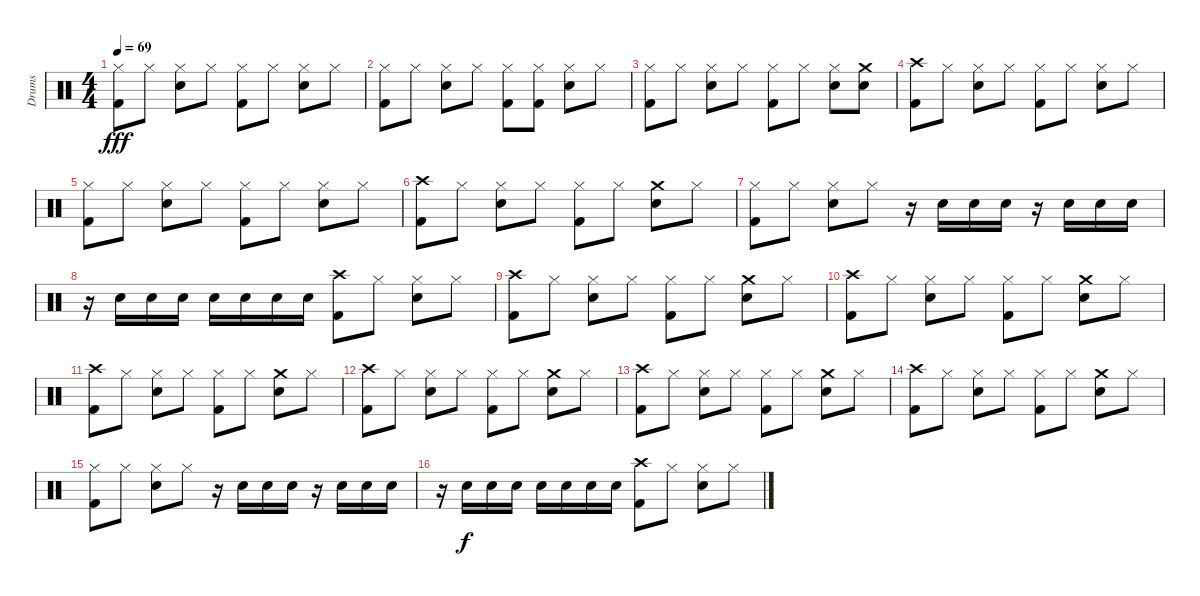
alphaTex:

\track ("Drums" "Drums") {instrument percussion}
\staff {score}
\articulation defaults
\ts (4 4)
\tempo 69
\clef neutral
\ks c
("Hi-Hat (closed)" "Kick (hit) 2").8{dy fff} "Hi-Hat (closed)".8 ("Hi-Hat (closed)" "Electric Snare (hit)").8 "Hi-Hat (closed)".8 ("Hi-Hat (closed)" "Kick (hit) 2").8 "Hi-Hat (closed)".8 ("Hi-Hat (closed)" "Electric Snare (hit)").8 "Hi-Hat (closed)".8 |
("Hi-Hat (closed)" "Kick (hit) 2").8 "Hi-Hat (closed)".8 ("Hi-Hat (closed)" "Electric Snare (hit)").8 "Hi-Hat (closed)".8 ("Hi-Hat (closed)" "Kick (hit) 2").8 ("Hi-Hat (closed)" "Kick (hit) 2").8 ("Hi-Hat (closed)" "Electric Snare (hit)").8 "Hi-Hat (closed)".8 |
("Hi-Hat (closed)" "Kick (hit) 2").8 "Hi-Hat (closed)".8 ("Hi-Hat (closed)" "Electric Snare (hit)").8 "Hi-Hat (closed)".8 ("Hi-Hat (closed)" "Kick (hit) 2").8 "Hi-Hat (closed)".8 ("Hi-Hat (closed)" "Electric Snare (hit)").8 ("Crash medium (hit)" "Electric Snare (hit)").8 |
("Crash high (hit)" "Kick (hit) 2").8 "Hi-Hat (closed)".8 ("Hi-Hat (closed)" "Electric Snare (hit)").8 "Hi-Hat (closed)".8 ("Hi-Hat (closed)" "Kick (hit) 2").8 "Hi-Hat (closed)".8 ("Hi-Hat (closed)" "Electric Snare (hit)").8 "Hi-Hat (closed)".8 |
("Hi-Hat (closed)" "Kick (hit) 2").8 "Hi-Hat (closed)".8 ("Hi-Hat (closed)" "Electric Snare (hit)").8 "Hi-Hat (closed)".8 ("Hi-Hat (closed)" "Kick (hit) 2").8 "Hi-Hat (closed)".8 ("Hi-Hat (closed)" "Electric Snare (hit)").8 "Hi-Hat (closed)".8 |
("Crash high (hit)" "Kick (hit) 2").8 "Hi-Hat (closed)".8 ("Hi-Hat (closed)" "Electric Snare (hit)").8 "Hi-Hat (closed)".8 ("Hi-Hat (closed)" "Kick (hit) 2").8 "Hi-Hat (closed)".8 ("Crash medium (hit)" "Electric Snare (hit)").8 "Hi-Hat (closed)".8 |
("Hi-Hat (closed)" "Kick (hit) 2").8 "Hi-Hat (closed)".8 ("Hi-Hat (closed)" "Electric Snare (hit)").8 "Hi-Hat (closed)".8 r.16 "Electric Snare (hit)".16 "Electric Snare (hit)".16 "Electric Snare (hit)".16 r.16 "Electric Snare (hit)".16 "Electric Snare (hit)".16 "Electric Snare (hit)".16 |
r.16 "Electric Snare (hit)".16 "Electric Snare (hit)".16 "Electric Snare (hit)".16 "Electric Snare (hit)".16 "Electric Snare (hit)".16 "Electric Snare (hit)".16 "Electric Snare (hit)".16 ("Crash high (hit)" "Kick (hit) 2").8 "Hi-Hat (closed)".8 ("Hi-Hat (closed)" "Electric Snare (hit)").8 "Hi-Hat (closed)".8 |
("Crash high (hit)" "Kick (hit) 2").8 "Hi-Hat (closed)".8 ("Hi-Hat (closed)" "Electric Snare (hit)").8 "Hi-Hat (closed)".8 ("Hi-Hat (closed)" "Kick (hit) 2").8 "Hi-Hat (closed)".8 ("Crash medium (hit)" "Electric Snare (hit)").8 "Hi-Hat (closed)".8 |
("Crash high (hit)" "Kick (hit) 2").8 "Hi-Hat (closed)".8 ("Hi-Hat (closed)" "Electric Snare (hit)").8 "Hi-Hat (closed)".8 ("Hi-Hat (closed)" "Kick (hit) 2").8 "Hi-Hat (closed)".8 ("Crash medium (hit)" "Electric Snare (hit)").8 "Hi-Hat (closed)".8 |
("Crash high (hit)" "Kick (hit) 2").8 "Hi-Hat (closed)".8 ("Hi-Hat (closed)" "Electric Snare (hit)").8 "Hi-Hat (closed)".8 ("Hi-Hat (closed)" "Kick (hit) 2").8 "Hi-Hat (closed)".8 ("Crash medium (hit)" "Electric Snare (hit)").8 "Hi-Hat (closed)".8 |
("Crash high (hit)" "Kick (hit) 2").8 "Hi-Hat (closed)".8 ("Hi-Hat (closed)" "Electric Snare (hit)").8 "Hi-Hat (closed)".8 ("Hi-Hat (closed)" "Kick (hit) 2").8 "Hi-Hat (closed)".8 ("Crash medium (hit)" "Electric Snare (hit)").8 "Hi-Hat (closed)".8 |
("Crash high (hit)" "Kick (hit) 2").8 "Hi-Hat (closed)".8 ("Hi-Hat (closed)" "Electric Snare (hit)").8 "Hi-Hat (closed)".8 ("Hi-Hat (closed)" "Kick (hit) 2").8 "Hi-Hat (closed)".8 ("Crash medium (hit)" "Electric Snare (hit)").8 "Hi-Hat (closed)".8 |
("Crash high (hit)" "Kick (hit) 2").8 "Hi-Hat (closed)".8 ("Hi-Hat (closed)" "Electric Snare (hit)").8 "Hi-Hat (closed)".8 ("Hi-Hat (closed)" "Kick (hit) 2").8 "Hi-Hat (closed)".8 ("Crash medium (hit)" "Electric Snare (hit)").8 "Hi-Hat (closed)".8 |
("Hi-Hat (closed)" "Kick (hit) 2").8 "Hi-Hat (closed)".8 ("Hi-Hat (closed)" "Electric Snare (hit)").8 "Hi-Hat (closed)".8 r.16 "Electric Snare (hit)".16 "Electric Snare (hit)".16 "Electric Snare (hit)".16 r.16 "Electric Snare (hit)".16 "Electric Snare (hit)".16 "Electric Snare (hit)".16 |
r.16 "Electric Snare (hit)".16{dy f} "Electric Snare (hit)".16 "Electric Snare (hit)".16 "Electric Snare (hit)".16 "Electric Snare (hit)".16 "Electric Snare (hit)".16 "Electric Snare (hit)".16 ("Crash high (hit)" "Kick (hit) 2").8 "Hi-Hat (closed)".8 ("Hi-Hat (closed)" "Electric Snare (hit)").8 "Hi-Hat (closed)".8
